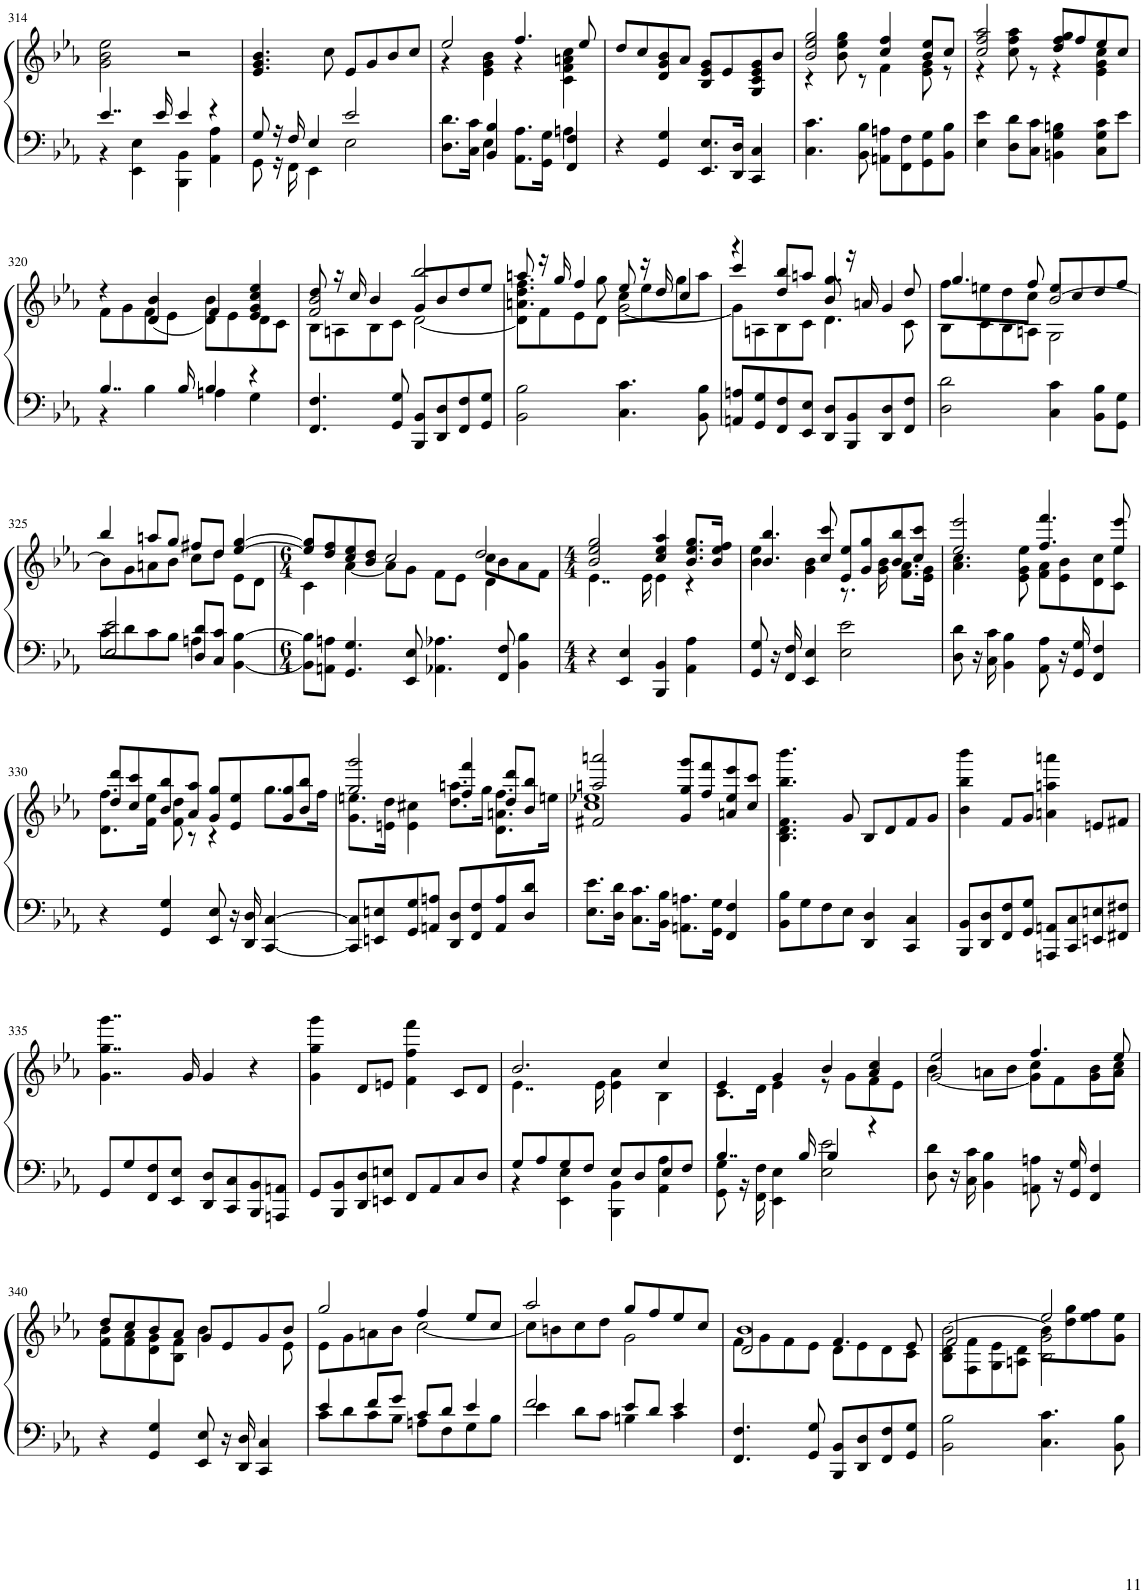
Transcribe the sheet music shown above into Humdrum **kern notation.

**kern	**kern
*part1	*part1
*staff2	*staff1
*I"Klavier	*
*I'Klav.	*
!!LO:PB:g=z
*clefG2	*clefF4
*k[b-e-a-]	*k[b-e-a-]
*M4/4	*M4/4
=314	=314
*^	*
4..e-/	4r	2g\ 2b-\ 2ee-\
.	4EE-\ 4E-\	.
16e-/	.	.
4e-/	4BBB-\ 4BB-\	2r
4r	4AA-\ 4A-\	.
=315	=315	=315
8G/	8GG\	4.e-/ 4.g/ 4.b-/
16r	16r	.
16F/	16FF\	.
4E-/	4EE-\	.
.	.	8cc\
2e-/	2E-\	8e-/L
.	.	8g/
.	.	8b-/
.	.	8cc/J
=316	=316	=316
*	*	*^
8.D\ 8.d\L	4ryy	2ee-/	4r
16C\ 16c\Jk	.	.	.
4BB-/ 4B-/	4E-\	.	4e-\ 4g\ 4b-\
8.AA-\ 8.A-\L	4ryy	4.ff/	4r
16GG\ 16G\Jk	.	.	.
4FF/ 4F/	4An\	.	4c\ 4f\ 4an\ 4cc\
.	.	8ee-/	.
*v	*v	*	*
*	*v	*v
=317	=317
4r	8dd/L
.	8cc/
4GG/ 4G/	8d/ 8g/ 8b-/
.	8a-/J
8.EE-/ 8.E-/L	8B-/ 8e-/ 8g/L
.	8e-/
16DD/ 16D/Jk	.
4CC/ 4C/	8G/ 8c/ 8e-/ 8g/
.	8b-/J
=318	=318
*	*^
4.C\ 4.c\	2b-/ 2ee-/ 2gg/	4r
.	.	8b-\ 8ee-\ 8gg\
8BB-\ 8B-\	.	8r
8AAn\ 8An\L	4cc/ 4ff/	4f\
8FF\ 8F\	.	.
8GG\ 8G\	8b-/ 8ee-/L	8e-\ 8g\
8BB-\ 8B-\J	8cc/J	8r
=319	=319	=319
4E-\ 4e-\	2cc/ 2ff/ 2aa-/	4r
8D\ 8d\L	.	8cc\ 8ff\ 8aa-\
8C\ 8c\J	.	8r
4BBn\ 4G\ 4Bn\	8dd/ 8ff/ 8gg/L	4r
.	8ff/	.
8C\ 8G\ 8c\L	8ee-/	4e-\ 4g\ 4cc\
8e-\J	8cc/J	.
!!LO:LB:g=z	!!
=320	=320	=320
*^	*	*
4..B-/	4r	4r	8f\L
.	.	.	8g\
.	4B-\	(4d/ 4b-/	8f\
.	.	.	8e-\J
16B-/	.	.	.
4B-/	4An\	4f/	8d\ 8b-\L)
.	.	.	8e-\
4r	4G\	4e-/ 4g/ 4cc/ 4ee-/	8d\
.	.	.	8c\J
*v	*v	*	*
=321	=321	=321
*	*	*^
4.FF/ 4.F/	8dd/	8B-\L	2f/ 2b-/
.	16r	8An\	.
.	16cc/	.	.
.	4b-/	8B-\	.
8GG/ 8G/	.	8c\J	.
8BBB-/ 8BB-/L	2bb-/	[2d\	8g/L
8DD/ 8D/	.	.	8b-/
8FF/ 8F/	.	.	8dd/
8GG/ 8G/J	.	.	8ee-/J
=322	=322	=322	=322
2BB-\ 2B-\	8aan/	8d\L]	4.an\ 4.dd\ 4.ff\
.	16r	8f\	.
.	16gg/	.	.
.	4ff/	8e-\	.
.	.	8d\J	8gg\
4.C\ 4.c\	8ee-/	[2g\	8cc\L
.	16r	.	8ee-\
.	16dd/	.	.
.	4cc/	.	8gg\
8BB-\ 8B-\	.	.	8aa\J
=323	=323	=323	=323
8AAn/ 8An/L	4r	8g\L]	4ccc/
8GG/ 8G/	.	8An\	.
8FF/ 8F/	4dd/	8B-\	8bb-/L
8EE-/ 8E-/J	.	8c\J	8aan/J
8DD/ 8D/L	8b-/	4.d\	4.gg/
8BBB-/ 8BB-/	16r	.	.
.	16an/	.	.
8DD/ 8D/	4g/	.	.
8FF/ 8F/J	.	8c\	8dd/
=324	=324	=324	=324
2D\ 2d\	4.gg/	8B-\L	8ff\L
.	.	8c\	8een\
.	.	8B-\	8dd\
.	8ff/	8An\J	8cc\J
4C\ 4c\	8ee/L	2G\	[2b-/
.	8cc/	.	.
8BB-\ 8B-\L	8dd/	.	.
8GG\ 8G\J	8ff/J	.	.
!!LO:LB:g=z	!!	!!
=325	=325	=325	=325
*^	*	*	*
2E-/ 2e-/	8c\L	4bb-/	2.ryy	8b-\L]
.	8d\	.	.	8g\
.	8c\	8aan/L	.	8an\
.	8B-\J	8gg/J	.	8b-\J
8D/ 8d/L	4An\	8ff#X/L	.	8cc\L
8C/ 8c/J	.	8dd/J	.	8dd\J
[4BB-\ [>4B-\	4ryy	[4ee-/ [4gg/	8e-\L	4ryy
.	.	.	8d\J	.
*v	*v	*	*	*
=326	=326	=326	=326
*M6/4	*M6/4	*	*
8BB-\] 8B-\]L	8ee-/] 8gg/]L	4c\	1ryy
8AAn\ 8An\J	8dd/ 8ff/	.	.
4.GG/ 4.G/	8cc/ 8ee-/	[4a-\	.
.	8b-/ 8dd/J	.	.
.	2cc/	8a-\L]	.
8EE-/ 8E-/	.	8g\J	.
4.AA-X\ 4.A-X\	.	8f\L	.
.	.	8e-\J	.
.	2dd/	4d\	8cc\L
8FF/ 8F/	.	.	8b-\
4BB-\ 4B-\	.	4ryy	8a-\
.	.	.	8f\J
*	*v	*v	*v
=327	=327
*M4/4	*M4/4
*	*^
4r	2b-/ 2ee-/ 2gg/	4..e-\
4EE-/ 4E-/	.	.
.	.	16e-\
4BBB-/ 4BB-/	4cc/ 4ee-/ 4aa-/	4e-\
4AA-\ 4A-\	8.b-/ 8.ee-/ 8.gg/L	4r
.	16b-/ 16ee-/ 16ff/Jk	.
=328	=328	=328
8GG/ 8G/	4.b-/ 4.bb-/	4b-\ 4ee-\
16r	.	.
16FF/ 16F/	.	.
4EE-/ 4E-/	.	4g\ 4b-\
.	8cc/ 8ccc/	.
2E-\ 2e-\	8e-/ 8ee-/L	8.r
.	8g/ 8gg/	.
.	.	16g\ 16b-\
.	8b-/ 8bb-/	8.f\ 8.a-\L
.	8cc/ 8ccc/J	.
.	.	16e-\ 16g\Jk
=329	=329	=329
8D\ 8d\	2ee-/ 2eee-/	4.a-\ 4.cc\
16r	.	.
16C\ 16c\	.	.
4BB-\ 4B-\	.	.
.	.	8e-\ 8g\ 8ee-\
8AA-\ 8A-\	4.ff/ 4.fff/	8f\ 8a-\L
16r	.	8e-\ 8b-\
16GG/ 16G/	.	.
4FF/ 4F/	.	8d\ 8cc\
.	8ee-/ 8eee-/	8c\ 8ee-\J
!!LO:LB:g=z	!!
=330	=330	=330
4r	8dd/ 8ddd/L	8.d\ 8.ff\L
.	8cc/ 8ccc/	.
.	.	16f\ 16ee-\Jk
4GG/ 4G/	8b-/ 8bb-/	8f\ 8dd\
.	8a-/ 8aa-/J	8r
8EE-/ 8E-/	8g/ 8gg/L	4r
16r	8e-/ 8ee-/	.
16DD/ 16D/	.	.
[4CC/ [4C/	8g/ 8gg/	8.gg\L
.	8b-/ 8bb-/J	.
.	.	16ff\Jk
=331	=331	=331
8CC/] 8C/]L	2gg/ 2ggg/	8.g\ 8.een\L
8EEn/ 8En/	.	.
.	.	16en\ 16dd\Jk
8GG/ 8G/	.	4e\ 4cc#X\
8AAn/ 8An/J	.	.
8DD/ 8D/L	4ff/ 4fff/	8.dd\ 8.aan\L
8FF/ 8F/	.	.
.	.	16gg\Jk
8AA/ 8A/	8dd/ 8ddd/L	8.d\ 8.an\ 8.ff\L
8D/ 8d/J	8b-/ 8bb-/J	.
.	.	16een\Jk
=332	=332	=332
*	*	*^
8.E-\ 8.e-\L	2aan/ 2aaan/	1cc 1ee-X	2f#X/
16D\ 16d\Jk	.	.	.
8.C\ 8.c\L	.	.	.
16BB-\ 16B-\Jk	.	.	.
8.AAn\ 8.An\L	8gg/ 8ggg/L	.	4g/
.	8ff/ 8fff/	.	.
16GG\ 16G\Jk	.	.	.
4FF/ 4F/	8ee-/ 8eee-/	.	4an/
.	8cc/ 8ccc/J	.	.
*	*v	*v	*v
=333	=333
8BB-\ 8B-\L	4.B-\ 4.d\ 4.f\ 4.bb-\ 4.bbb-\
8G\	.
8F\	.
8E-\J	8g/
4DD/ 4D/	8B-/L
.	8d/
4CC/ 4C/	8f/
.	8g/J
=334	=334
8BBB-/ 8BB-/L	4b-\ 4bb-\ 4bbb-\
8DD/ 8D/	.
8FF/ 8F/	8f/L
8GG/ 8G/J	8g/J
8AAAn/ 8AAn/L	4an\ 4aan\ 4aaan\
8CC/ 8C/	.
8EEn/ 8En/	8en/L
8FF#X/ 8F#X/J	8f#X/J
!!LO:LB:g=z
=335	=335
8GG/L	4..g\ 4..gg\ 4..ggg\
8G/	.
8FF/ 8F/	.
8EE-/ 8E-/J	.
.	16g/
8DD/ 8D/L	4g/
8CC/ 8C/	.
8BBB-/ 8BB-/	4r
8AAAn/ 8AAn/J	.
=336	=336
8GG/L	4g\ 4gg\ 4ggg\
8BBB-/ 8BB-/	.
8DD/ 8D/	8d/L
8EEn/ 8En/J	8en/J
8FF/L	4f\ 4ff\ 4fff\
8AA-/	.
8C/	8c/L
8D/J	8d/J
=337	=337
*^	*^
8G/L	4r	2.b-/	4..e-\
8A-/	.	.	.
8G/	4EE-\ 4E-\	.	.
8F/J	.	.	.
.	.	.	16e-\
8E-/L	4BBB-\ 4BB-\	.	4e-\ 4a-\
8D/	.	.	.
8E-/	4AA-\ 4A-\	4cc/	4B-\
8F/J	.	.	.
=338	=338	=338	=338
4..B-/	8GG\ 8G\	4e-/	8.c\L
.	16r	.	.
.	16FF\ 16F\	.	16d\Jk
.	4EE-\ 4E-\	4g/	4e-\
16B-/	.	.	.
4B-/	2E-\ 2e-\	4b-/	8r
.	.	.	8g\L
4r	.	4a-/ 4cc/	8f\
.	.	.	8e-\J
*v	*v	*	*
=339	=339	=339
*	*	*^
8D\ 8d\	2ee-/	4b-\	[<2g/
16r	.	.	.
16C\ 16c\	.	.	.
4BB-\ 4B-\	.	8an\L	.
.	.	8b-\J	.
8AAn\ 8An\	4.ff/	4cc\	8g\L]
16r	.	.	8f\
16GG/ 16G/	.	.	.
4FF/ 4F/	.	8b-\L	8g\
.	8ee-/	8cc\J	8a\J
*	*	*v	*v
!!LO:LB:g=z
=340	=340	=340
4r	8dd/L	8f\ 8b-\L
.	8cc/	8f\ 8a-\
4GG/ 4G/	8b-/	8d\ 8g\
.	8a-/J	8B-\ 8f\J
8EE-/ 8E-/	8g/L	4b-\
16r	8e-/	.
16DD/ 16D/	.	.
4CC/ 4C/	8g/	8ryy
.	8b-/J	8e-\
=341	=341	=341
*^	*	*
4e-/	8c\L	2gg/	8e-\L
.	8d\	.	8g\
8f/L	8c\	.	8an\
8g/J	8B-\J	.	8b-\J
8c/L	8An\L	4ff/	[2cc\
8d/J	8F\	.	.
4e-/	8G\	8ee-/L	.
.	8B-\J	8cc/J	.
=342	=342	=342	=342
2f/	4e-\	2aa-/	8cc\L]
.	.	.	8bn\
.	8d\L	.	8cc\
.	8c\J	.	8dd\J
8e-/L	4Bn\	8gg/L	2g\
8d/J	.	8ff/	.
4e-/	4c\	8ee-/	.
.	.	8cc/J	.
*v	*v	*	*
=343	=343	=343
*	*	*^
4.FF/ 4.F/	1b-	8f\L	2d/
.	.	8g\	.
.	.	8f\	.
8GG/ 8G/	.	8e-\J	.
8BBB-/ 8BB-/L	.	8d\L	4.f/
8DD/ 8D/	.	8e-\	.
8FF/ 8F/	.	8d\	.
8GG/ 8G/J	.	8c\J	8e-/
=344	=344	=344	=344
2BB-\ 2B-\	2f/	[>2b-\	8B-\ 8d\L
.	.	.	8F\ 8f\
.	.	.	8G\ 8e-\
.	.	.	8An\ 8d\J
4.C\ 4.c\	2ee-/	8b-\L]	2B-\ 2g\
.	.	8dd\ 8gg\	.
.	.	8ee-\ 8ff\	.
8BB-\ 8B-\	.	8g\ 8ee-\J	.
*	*v	*v	*v
=	=
*-	*-
